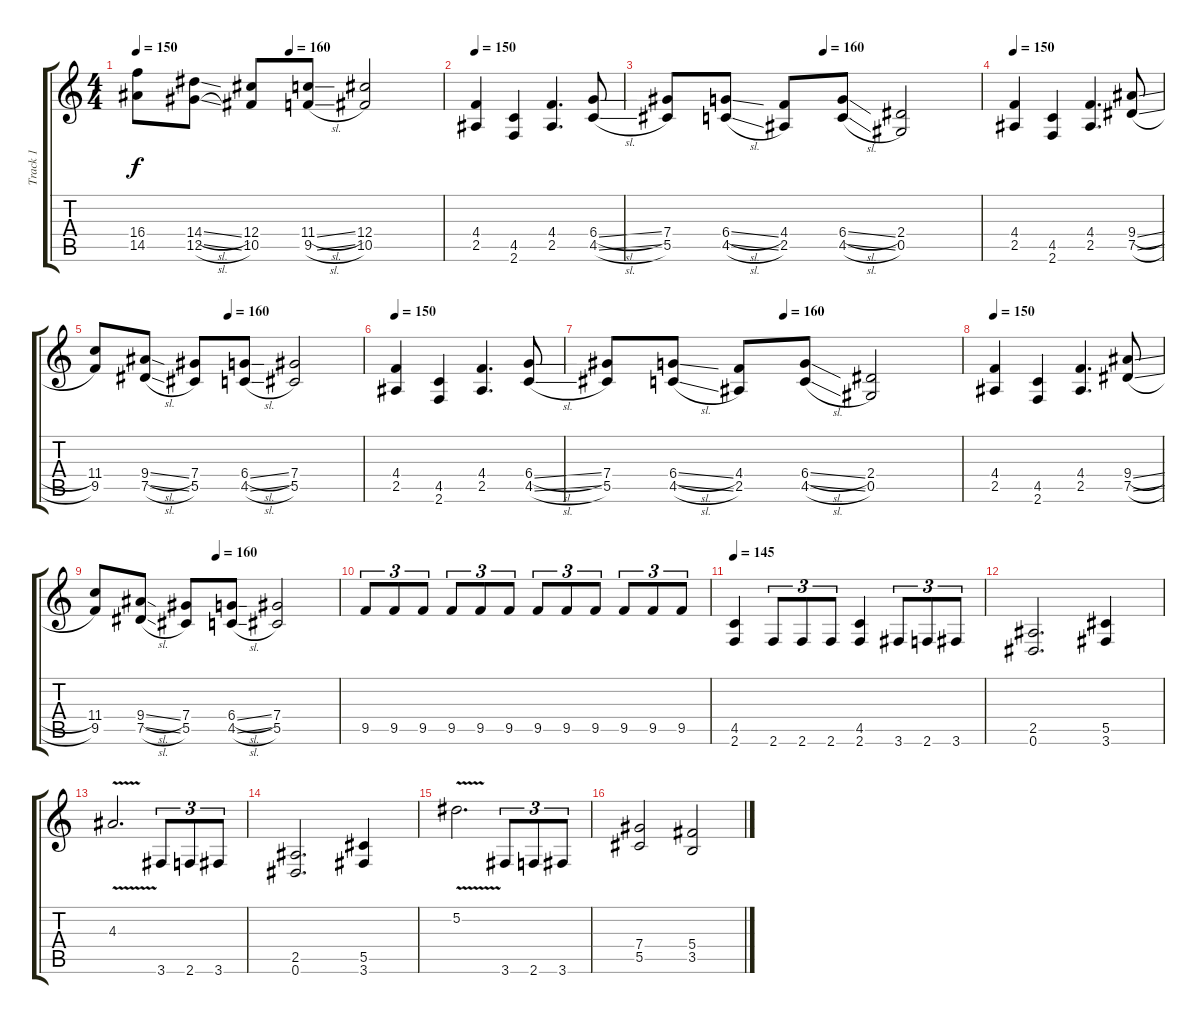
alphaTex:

\track ("Track 1" "Track 1") {instrument distortionguitar}
\staff {score tabs}
\tuning (Eb4 Bb3 Gb3 Db3 Ab2 Eb2) {hide}
\ts (4 4)
\tempo 150
\tempo (160 0.5)
\clef g2
\ks c
(16.4 14.5).8{dy f} (14.4{sl} 12.5{sl}).8 (12.4 10.5).8 (11.4{sl} 9.5{sl}).8 (12.4 10.5).2 |
\tempo 150
(4.4 2.5).4 (4.5 2.6).4 (4.4 2.5).4{d} (6.4{sl} 4.5{sl}).8 |
\tempo (160 0.5)
(7.4 5.5).8 (6.4{sl} 4.5{sl}).8 (4.4 2.5).8 (6.4{sl} 4.5{sl}).8 (2.4 0.5).2 |
\tempo 150
(4.4 2.5).4 (4.5 2.6).4 (4.4 2.5).4{d} (9.4{sl} 7.5{sl}).8 |
\tempo (160 0.5)
(11.4 9.5).8 (9.4{sl} 7.5{sl}).8 (7.4 5.5).8 (6.4{sl} 4.5{sl}).8 (7.4 5.5).2 |
\tempo 150
(4.4 2.5).4 (4.5 2.6).4 (4.4 2.5).4{d} (6.4{sl} 4.5{sl}).8 |
\tempo (160 0.5)
(7.4 5.5).8 (6.4{sl} 4.5{sl}).8 (4.4 2.5).8 (6.4{sl} 4.5{sl}).8 (2.4 0.5).2 |
\tempo 150
(4.4 2.5).4 (4.5 2.6).4 (4.4 2.5).4{d} (9.4{sl} 7.5{sl}).8 |
\tempo (160 0.5)
(11.4 9.5).8 (9.4{sl} 7.5{sl}).8 (7.4 5.5).8 (6.4{sl} 4.5{sl}).8 (7.4 5.5).2 |
9.5.8{tu (3 2)} 9.5.8{tu (3 2)} 9.5.8{tu (3 2)} 9.5.8{tu (3 2)} 9.5.8{tu (3 2)} 9.5.8{tu (3 2)} 9.5.8{tu (3 2)} 9.5.8{tu (3 2)} 9.5.8{tu (3 2)} 9.5.8{tu (3 2)} 9.5.8{tu (3 2)} 9.5.8{tu (3 2)} |
\tempo 145
(4.5 2.6).4 2.6.8{tu (3 2)} 2.6.8{tu (3 2)} 2.6.8{tu (3 2)} (4.5 2.6).4 3.6.8{tu (3 2)} 2.6.8{tu (3 2)} 3.6.8{tu (3 2)} |
(2.5 0.6).2{d} (5.5 3.6).4 |
4.3{v}.2{d} 3.6.8{tu (3 2)} 2.6.8{tu (3 2)} 3.6.8{tu (3 2)} |
(2.5 0.6).2{d} (5.5 3.6).4 |
5.2{v}.2{d} 3.6.8{tu (3 2)} 2.6.8{tu (3 2)} 3.6.8{tu (3 2)} |
(7.4 5.5).2 (5.4 3.5).2
